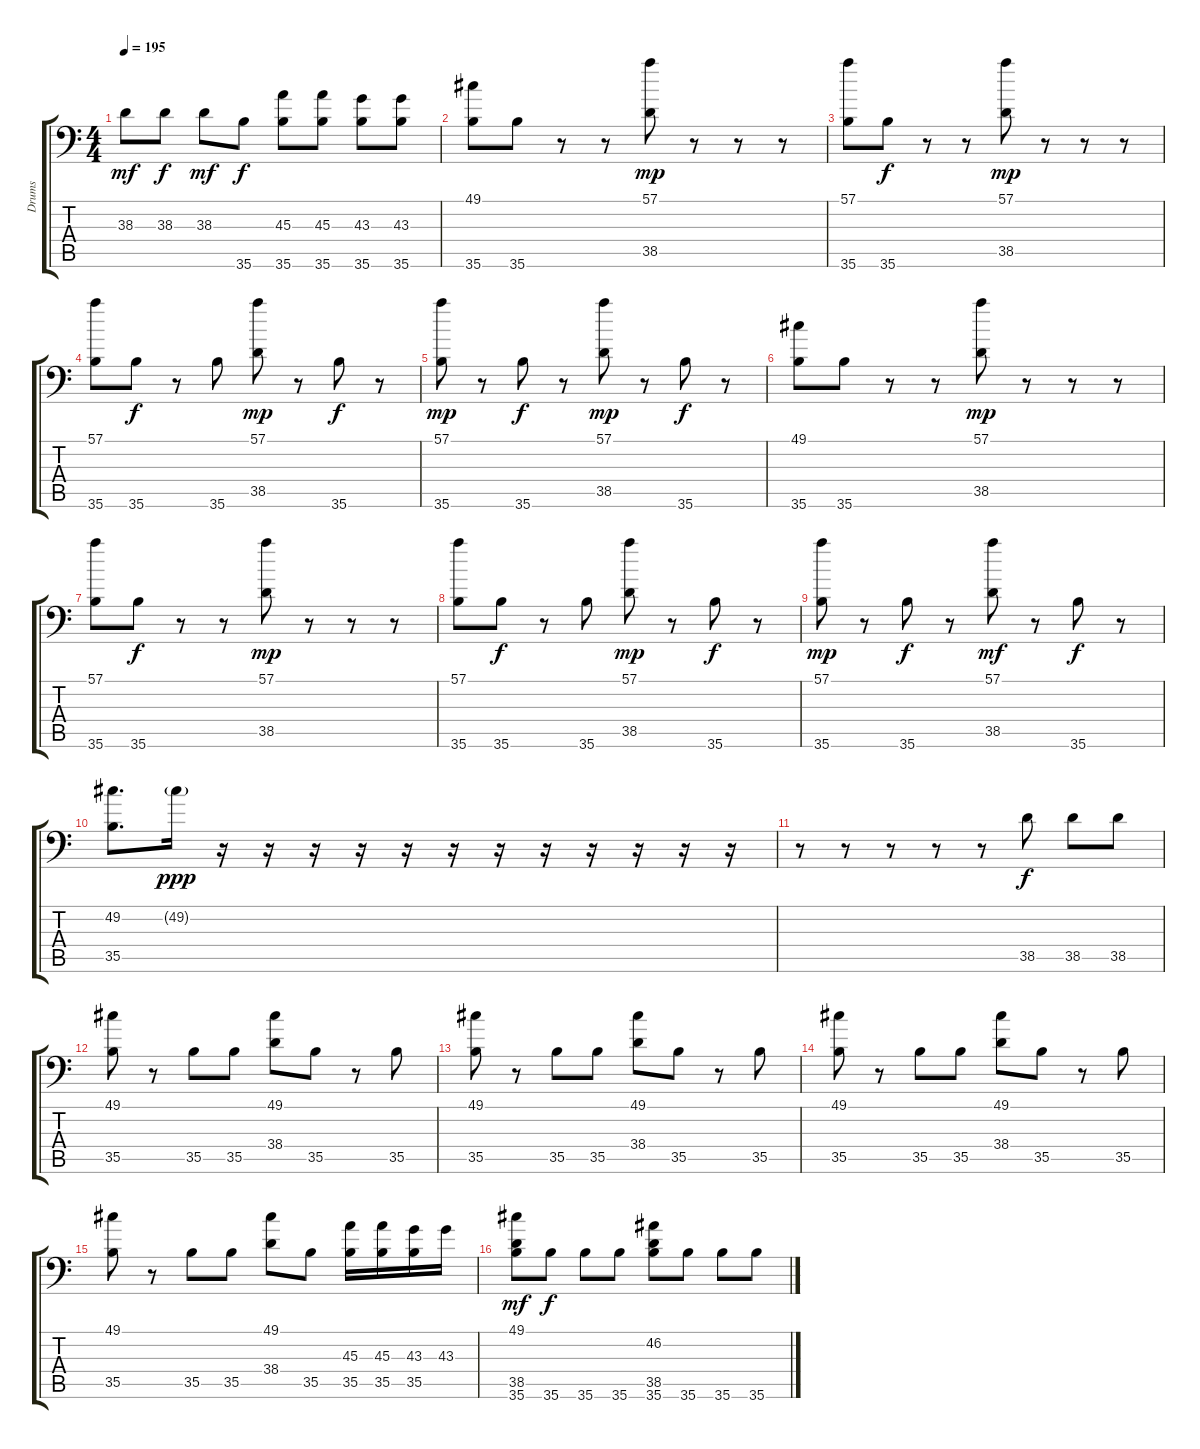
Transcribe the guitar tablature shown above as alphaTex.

\track ("Drums" "Drums") {instrument acousticgrandpiano}
\staff {score tabs}
\tuning (C-1 C-1 C-1 C-1 C-1 C-1) {hide}
\ts (4 4)
\tempo 195
\clef f4
\ks c
38.3.8{dy mf} 38.3.8{dy f} 38.3.8{dy mf} 35.6.8{dy f} (45.3 35.6).8 (45.3 35.6).8 (43.3 35.6).8 (43.3 35.6).8 |
(49.1 35.6).8 35.6.8 r.8 r.8 (57.1 38.5).8{dy mp} r.8 r.8 r.8 |
(57.1 35.6).8 35.6.8{dy f} r.8 r.8 (57.1 38.5).8{dy mp} r.8 r.8 r.8 |
(57.1 35.6).8 35.6.8{dy f} r.8 35.6.8 (57.1 38.5).8{dy mp} r.8 35.6.8{dy f} r.8 |
(57.1 35.6).8{dy mp} r.8 35.6.8{dy f} r.8 (57.1 38.5).8{dy mp} r.8 35.6.8{dy f} r.8 |
(49.1 35.6).8 35.6.8 r.8 r.8 (57.1 38.5).8{dy mp} r.8 r.8 r.8 |
(57.1 35.6).8 35.6.8{dy f} r.8 r.8 (57.1 38.5).8{dy mp} r.8 r.8 r.8 |
(57.1 35.6).8 35.6.8{dy f} r.8 35.6.8 (57.1 38.5).8{dy mp} r.8 35.6.8{dy f} r.8 |
(57.1 35.6).8{dy mp} r.8 35.6.8{dy f} r.8 (57.1 38.5).8{dy mf} r.8 35.6.8{dy f} r.8 |
(49.2 35.5).8{d} 49.2{g}.16{dy ppp} r.16 r.16 r.16 r.16 r.16 r.16 r.16 r.16 r.16 r.16 r.16 r.16 |
r.8 r.8 r.8 r.8 r.8 38.5.8{dy f} 38.5.8 38.5.8 |
(49.1 35.5).8 r.8 35.5.8 35.5.8 (49.1 38.4).8 35.5.8 r.8 35.5.8 |
(49.1 35.5).8 r.8 35.5.8 35.5.8 (49.1 38.4).8 35.5.8 r.8 35.5.8 |
(49.1 35.5).8 r.8 35.5.8 35.5.8 (49.1 38.4).8 35.5.8 r.8 35.5.8 |
(49.1 35.5).8 r.8 35.5.8 35.5.8 (49.1 38.4).8 35.5.8 (45.3 35.5).16 (45.3 35.5).16 (43.3 35.5).16 43.3.16 |
(49.1 38.5 35.6).8{dy mf} 35.6.8{dy f} 35.6.8 35.6.8 (46.2 38.5 35.6).8 35.6.8 35.6.8 35.6.8
